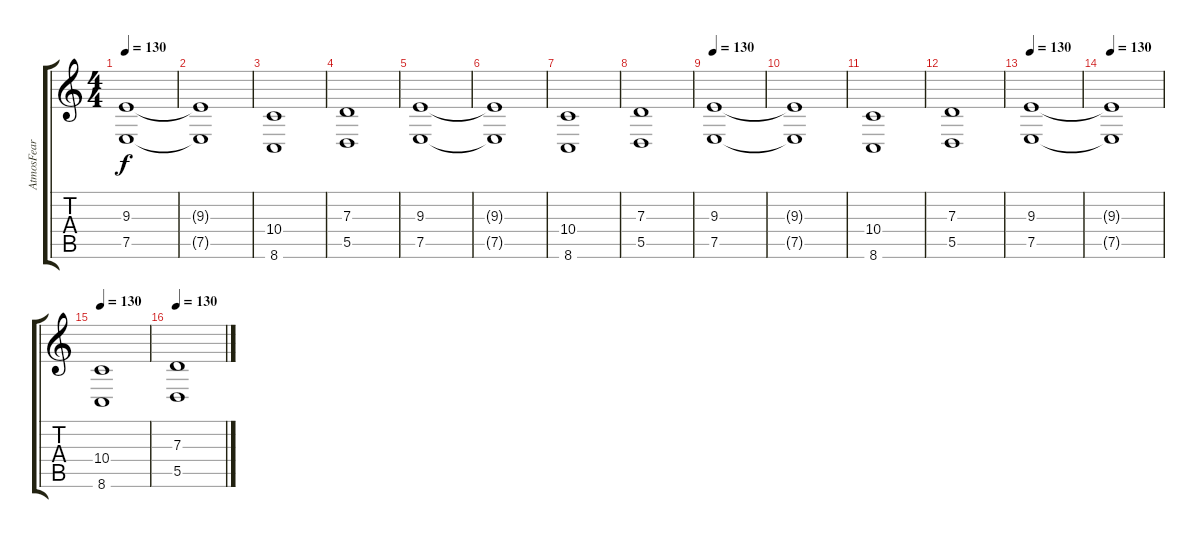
\track ("AtmosFear" "AtmosFear") {instrument stringensemble1}
\staff {score tabs}
\tuning (E4 B3 G3 D3 A2 E2) {hide}
\ts (4 4)
\tempo 130
\clef g2
\ks c
(9.3 7.5).1{dy f} |
(9.3{t} 7.5{t}).1 |
(10.4 8.6).1 |
(7.3 5.5).1 |
(9.3 7.5).1 |
(9.3{t} 7.5{t}).1 |
(10.4 8.6).1 |
(7.3 5.5).1 |
\tempo 130
(9.3 7.5).1 |
(9.3{t} 7.5{t}).1 |
(10.4 8.6).1 |
(7.3 5.5).1 |
\tempo 130
(9.3 7.5).1 |
\tempo 130
(9.3{t} 7.5{t}).1 |
\tempo 130
(10.4 8.6).1 |
\tempo 130
(7.3 5.5).1
